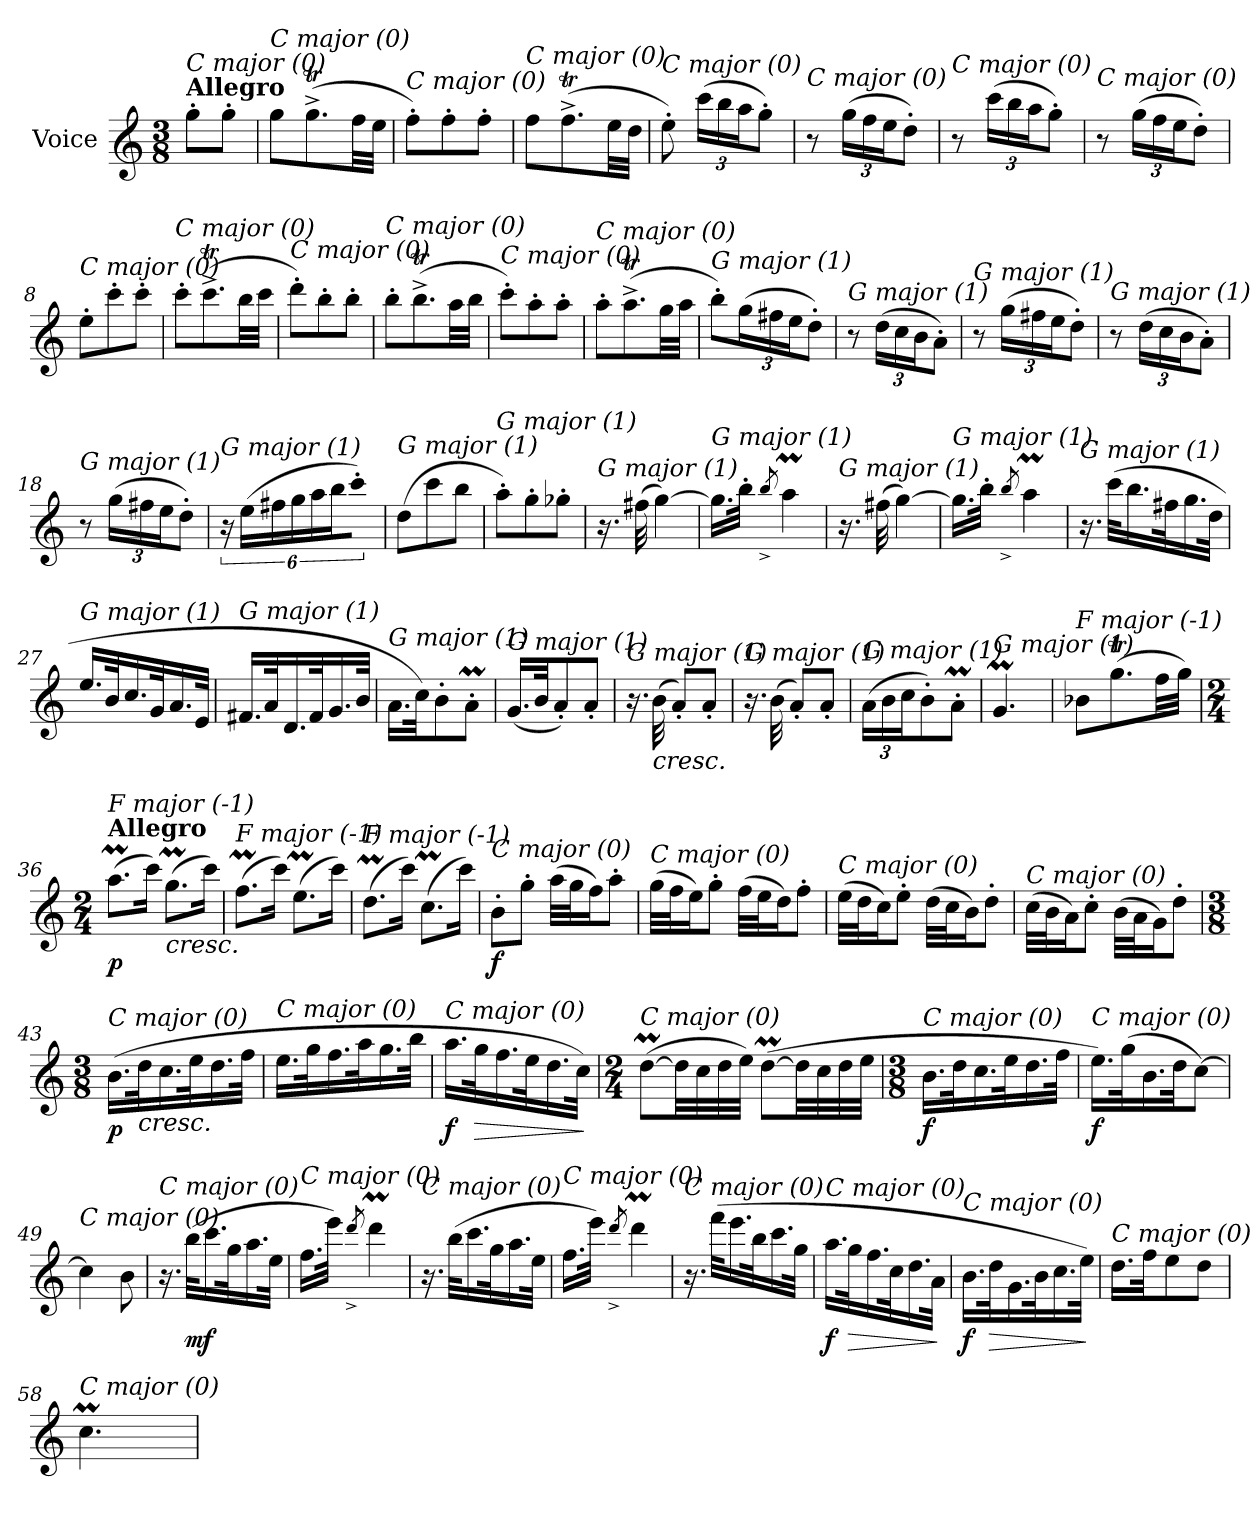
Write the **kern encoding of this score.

**kern	**dynam
*part1	*part1
*staff1	*staff1
*I"Voice	*
*I'V	*
*clefG2	*
*k[]	*
*M3/8	*
*MM60	*
=	=
!LO:TX:a:B:t=Allegro	!
!LO:TX:i:t=C major (0)	!
8gg'\L	.
8gg'\J	.
=1	=1
!LO:TX:i:t=C major (0)	!
8gg\L	.
(>8.ggT^\	.
32ff\LL	.
32ee\JJJ	.
=2	=2
!LO:TX:i:t=C major (0)	!
8ff'\L)	.
8ff'\	.
8ff'\J	.
=3	=3
!LO:TX:i:t=C major (0)	!
8ff\L	.
(>8.ffT^\	.
32ee\LL	.
32dd\JJJ	.
=4	=4
!LO:TX:i:t=C major (0)	!
8ee'\)	.
*Xbrackettup	*
(>24ccc\LL	.
24bb\	.
24aa\J	.
8gg'\J)	.
=5	=5
!LO:TX:i:t=C major (0)	!
8r	.
(>24gg\LL	.
24ff\	.
24ee\J	.
8dd'\J)	.
=6	=6
!LO:TX:i:t=C major (0)	!
8r	.
(>24ccc\LL	.
24bb\	.
24aa\J	.
8gg'\J)	.
=7	=7
!LO:TX:i:t=C major (0)	!
8r	.
(>24gg\LL	.
24ff\	.
24ee\J	.
8dd'\J)	.
=8	=8
!LO:TX:i:t=C major (0)	!
8ee'\L	.
8ccc'\	.
8ccc'\J	.
=9	=9
!LO:TX:i:t=C major (0)	!
8ccc'\L	.
(>8.cccT^\	.
32bb\LL	.
32ccc\JJJ	.
!!LO:LB:g=z
=10	=10
!LO:TX:i:t=C major (0)	!
8ddd'\L)	.
8bb'\	.
8bb'\J	.
=11	=11
!LO:TX:i:t=C major (0)	!
8bb'\L	.
(>8.bbt^\	.
32aa\LL	.
32bb\JJJ	.
=12	=12
!LO:TX:i:t=C major (0)	!
8ccc'\L)	.
8aa'\	.
8aa'\J	.
=13	=13
!LO:TX:i:t=C major (0)	!
8aa'\L	.
(>8.aaT^\	.
32gg\LL	.
32aa\JJJ	.
=14	=14
!LO:TX:i:t=G major (1)	!
8bb'\L)	.
(>24gg\L	.
24ff#X\	.
24ee\J	.
8dd'\J)	.
=15	=15
!LO:TX:i:t=G major (1)	!
8r	.
(>24dd\LL	.
24cc\	.
24b\J	.
8a'\J)	.
=16	=16
!LO:TX:i:t=G major (1)	!
8r	.
(>24gg\LL	.
24ff#X\	.
24ee\J	.
8dd'\J)	.
=17	=17
!LO:TX:i:t=G major (1)	!
8r	.
(>24dd\LL	.
24cc\	.
24b\J	.
8a'\J)	.
=18	=18
!LO:TX:i:t=G major (1)	!
8r	.
(>24gg\LL	.
24ff#X\	.
24ee\J	.
8dd'\J)	.
!!LO:LB:g=z
=19	=19
*brackettup	*
!LO:TX:i:t=G major (1)	!
24r	.
(>24ee\LL	.
24ff#X\	.
*Xbrackettup	*
24gg\	.
24aa\	.
24bb\J	.
8ccc'\J)	.
=20	=20
!LO:TX:i:t=G major (1)	!
(>8dd\L	.
8ccc\	.
8bb\J	.
=21	=21
!LO:TX:i:t=G major (1)	!
8aa'\L)	.
8gg'\	.
8gg-X'i\J	.
=22	=22
!LO:TX:i:t=G major (1)	!
16.r	.
(>32ff#X\	.
[4gg\)	.
=23	=23
!LO:TX:i:t=G major (1)	!
16.gg\LL]	.
32bb'\JJk	.
8qbb^/	.
4aaM\	.
=24	=24
!LO:TX:i:t=G major (1)	!
16.r	.
(>32ff#X\	.
[4gg\)	.
=25	=25
!LO:TX:i:t=G major (1)	!
16.gg\LL]	.
32bb'\JJk	.
8qbb^/	.
4aaM\	.
=26	=26
!LO:TX:i:t=G major (1)	!
16.r	.
(>32ccc\KLL	.
16.bb\	.
32ff#X\K	.
16.gg\	.
32dd\JJk	.
!!LO:LB:g=z
=27	=27
!LO:TX:i:t=G major (1)	!
16.ee/LL	.
32b/K	.
16.cc/	.
32g/K	.
16.a/	.
32e/JJk	.
=28	=28
!LO:TX:i:t=G major (1)	!
16.f#X/LL	.
32a/K	.
16.d/	.
32f#/K	.
16.g/	.
32b/JJk	.
=29	=29
!LO:TX:i:t=G major (1)	!
16.a\LL	.
32cc\JK)	.
8b'\	.
8aM'\J	.
=30	=30
!LO:TX:i:t=G major (1)	!
(<16.g/LL	.
32b/JK	.
8a'/)	.
8a'/J	.
=31	=31
!LO:TX:i:t=G major (1)	!
16.r	.
!LO:TX:b:i:t=cresc.	!
(>32b\	.
8a'/L)	.
8a'/J	.
=32	=32
!LO:TX:i:t=G major (1)	!
16.r	.
(>32b\	.
8a'/L)	.
8a'/J	.
=33	=33
!LO:TX:i:t=G major (1)	!
(>24a\LL	.
24b\	.
24cc\J	.
8b'\)	.
8aM'\J	.
=34	=34
!LO:TX:i:t=G major (1)	!
4.gM/	.
=35	=35
!LO:TX:i:t=F major (-1)	!
8b-X\L	.
(>8.ggT\	.
32ff\LL	.
32gg\JJJ)	.
!!LO:LB:g=z
=36	=36
*M2/4	*
*MM60	*
!LO:TX:a:B:t=Allegro	!
!LO:TX:i:t=F major (-1)	!
!	!LO:DY:b
(>8.aaM\L	p
16ccc\Jk)	.
!LO:TX:b:i:t=cresc.	!
(>8.ggM\L	.
16ccc\Jk)	.
=37	=37
!LO:TX:i:t=F major (-1)	!
(>8.ffM\L	.
16ccc\Jk)	.
(>8.eem\L	.
16ccc\Jk)	.
=38	=38
!LO:TX:i:t=F major (-1)	!
(>8.ddM\L	.
16ccc\Jk)	.
(>8.ccM\L	.
16ccc\Jk)	.
=39	=39
!LO:TX:i:t=C major (0)	!
!	!LO:DY:b
8b'\L	f
8gg'\J	.
(>32aa\LLL	.
32gg\J	.
16ff\J)	.
8aa'\J	.
=40	=40
!LO:TX:i:t=C major (0)	!
(>32gg\LLL	.
32ff\J	.
16ee\J)	.
8gg'\J	.
(>32ff\LLL	.
32ee\J	.
16dd\J)	.
8ff'\J	.
=41	=41
!LO:TX:i:t=C major (0)	!
(>32ee\LLL	.
32dd\J	.
16cc\J)	.
8ee'\J	.
(>32dd\LLL	.
32cc\J	.
16b\J)	.
8dd'\J	.
=42	=42
!LO:TX:i:t=C major (0)	!
(>32cc\LLL	.
32b\J	.
16a\J)	.
8cc'\J	.
(>32b\LLL	.
32a\J	.
16g\J)	.
8dd'\J	.
!!LO:LB:g=z
=43	=43
*M3/8	*
!LO:TX:i:t=C major (0)	!
!	!LO:DY:b
(>16.b\LL	p
!LO:TX:b:i:t=cresc.	!
32dd\K	.
16.cc\	.
32ee\K	.
16.dd\	.
32ff\JJk	.
=44	=44
!LO:TX:i:t=C major (0)	!
16.ee\LL	.
32gg\K	.
16.ff\	.
32aa\K	.
16.gg\	.
32bb\JJk	.
=45	=45
!LO:TX:i:t=C major (0)	!
!	!LO:DY:b
16.aa\LL	f
!	!LO:HP:b
32gg\K	>
16.ff\	.
32ee\K	.
16.dd\	.
32cc\JJk)	.
.	]
=46	=46
*M2/4	*
!LO:TX:i:t=C major (0)	!
(>[8ddM\L	.
32dd\LL]	.
32cc\	.
32dd\	.
32ee\JJJ)	.
(>[8ddM\L	.
32dd\LL]	.
32cc\	.
32dd\	.
32ee\JJJ	.
=47	=47
*M3/8	*
!LO:TX:i:t=C major (0)	!
!	!LO:DY:b
16.b\LL	f
32dd\K	.
16.cc\	.
32ee\K	.
16.dd\	.
32ff\JJk	.
=48	=48
!LO:TX:i:t=C major (0)	!
!	!LO:DY:b
16.ee\LL)	f
(>32gg\K	.
16.b\	.
32dd\JK	.
[8cc\J)	.
=49	=49
!LO:TX:i:t=C major (0)	!
4cc\]	.
8b\	.
!!LO:LB:g=z
=50	=50
!LO:TX:i:t=C major (0)	!
16.r	.
!	!LO:DY:b
(>32bb\KLL	mf
16.ccc\	.
32gg\K	.
16.aa\	.
32ee\JJk	.
=51	=51
!LO:TX:i:t=C major (0)	!
16.ff\LL	.
32eee\JJk)	.
8qddd^/	.
4dddM\	.
=52	=52
!LO:TX:i:t=C major (0)	!
16.r	.
(>32bb\KLL	.
16.ccc\	.
32gg\K	.
16.aa\	.
32ee\JJk	.
=53	=53
!LO:TX:i:t=C major (0)	!
16.ff\LL	.
32eee\JJk)	.
8qddd^/	.
4dddM\	.
=54	=54
!LO:TX:i:t=C major (0)	!
16.r	.
(>32fff\KLL	.
16.eee\	.
32bb\K	.
16.ccc\	.
32gg\JJk	.
=55	=55
!LO:TX:i:t=C major (0)	!
!	!LO:DY:b
16.aa\LL	f
!	!LO:HP:b
32gg\K	>
16.ff\	.
32cc\K	.
16.dd\	.
32a\JJk	.
.	]
=56	=56
!LO:TX:i:t=C major (0)	!
!	!LO:DY:b
16.b\LL	f
!	!LO:HP:b
32dd\K	>
16.g\	.
32b\K	.
16.cc\	.
32ee\JJk)	.
.	]
!!LO:LB:g=z
=57	=57
!LO:TX:i:t=C major (0)	!
16.dd\LL	.
32ff\JK	.
8ee\	.
8dd\J	.
=58	=58
!LO:TX:i:t=C major (0)	!
4.ccM\	.
=	=
*-	*-
